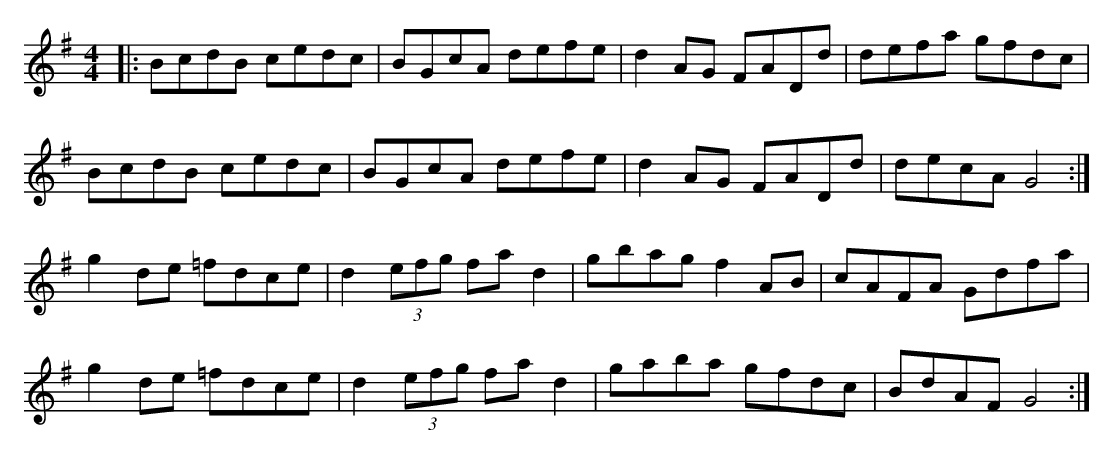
X:1
M:4/4
K:G
|:BcdB cedc|BGcA defe|d2 AG FADd|defa gfdc|
BcdB cedc|BGcA defe|d2 AG FADd|decA G4:|
g2 de =fdce|d2 (3efg fa d2|gbag f2 AB|cAFA Gdfa|
g2 de =fdce|d2 (3efg fa d2|gaba gfdc|BdAF G4:|
